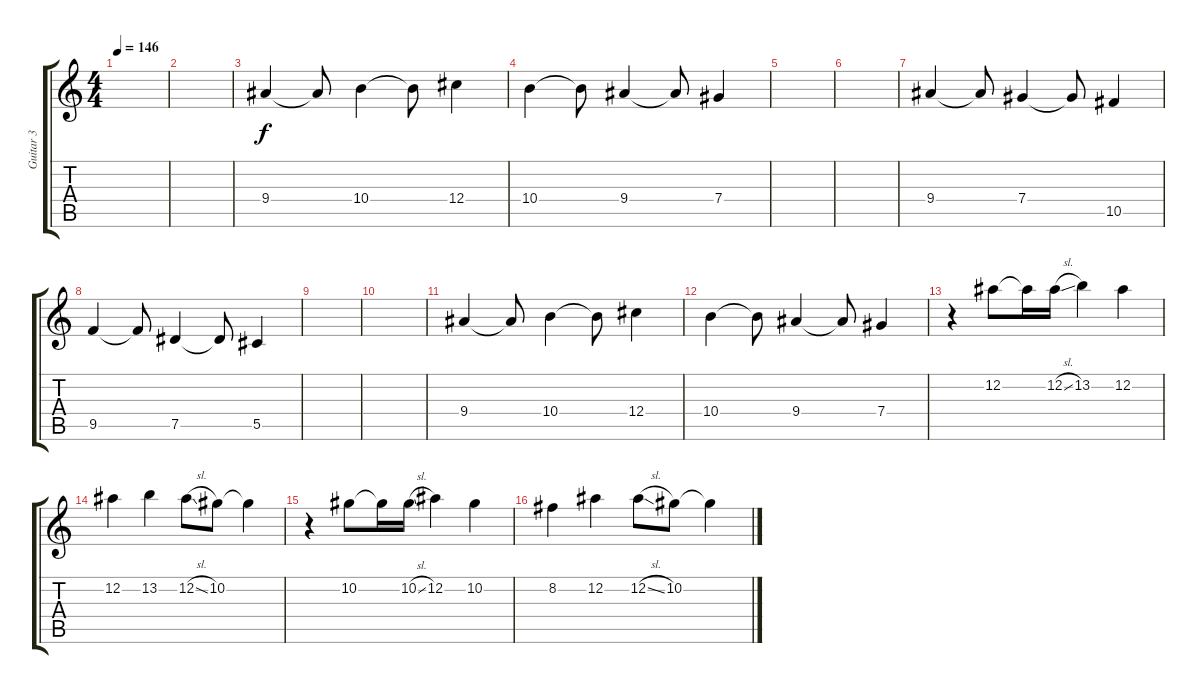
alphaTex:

\track ("Guitar 3" "Guitar 3") {instrument distortionguitar}
\staff {score tabs}
\tuning (Eb4 Bb3 Gb3 Db3 Ab2 Eb2) {hide}
\ts (4 4)
\tempo 146
\clef g2
\ks c
|
|
9.4.4 9.4{t}.8 10.4.4 10.4{t}.8 12.4.4 |
10.4.4 10.4{t}.8 9.4.4 9.4{t}.8 7.4.4 |
|
|
9.4.4 9.4{t}.8 7.4.4 7.4{t}.8 10.5.4 |
9.5.4 9.5{t}.8 7.5.4 7.5{t}.8 5.5.4 |
|
|
9.4.4 9.4{t}.8 10.4.4 10.4{t}.8 12.4.4 |
10.4.4 10.4{t}.8 9.4.4 9.4{t}.8 7.4.4 |
r.4 12.2.8{volume 9} 12.2{t}.16 12.2{sl}.16 13.2.4 12.2.4 |
12.2.4 13.2.4 12.2{sl}.8 10.2.8 10.2{t}.4 |
r.4 10.2.8 10.2{t}.16 10.2{sl}.16 12.2.4 10.2.4 |
8.2.4 12.2.4 12.2{sl}.8 10.2.8 10.2{t}.4
